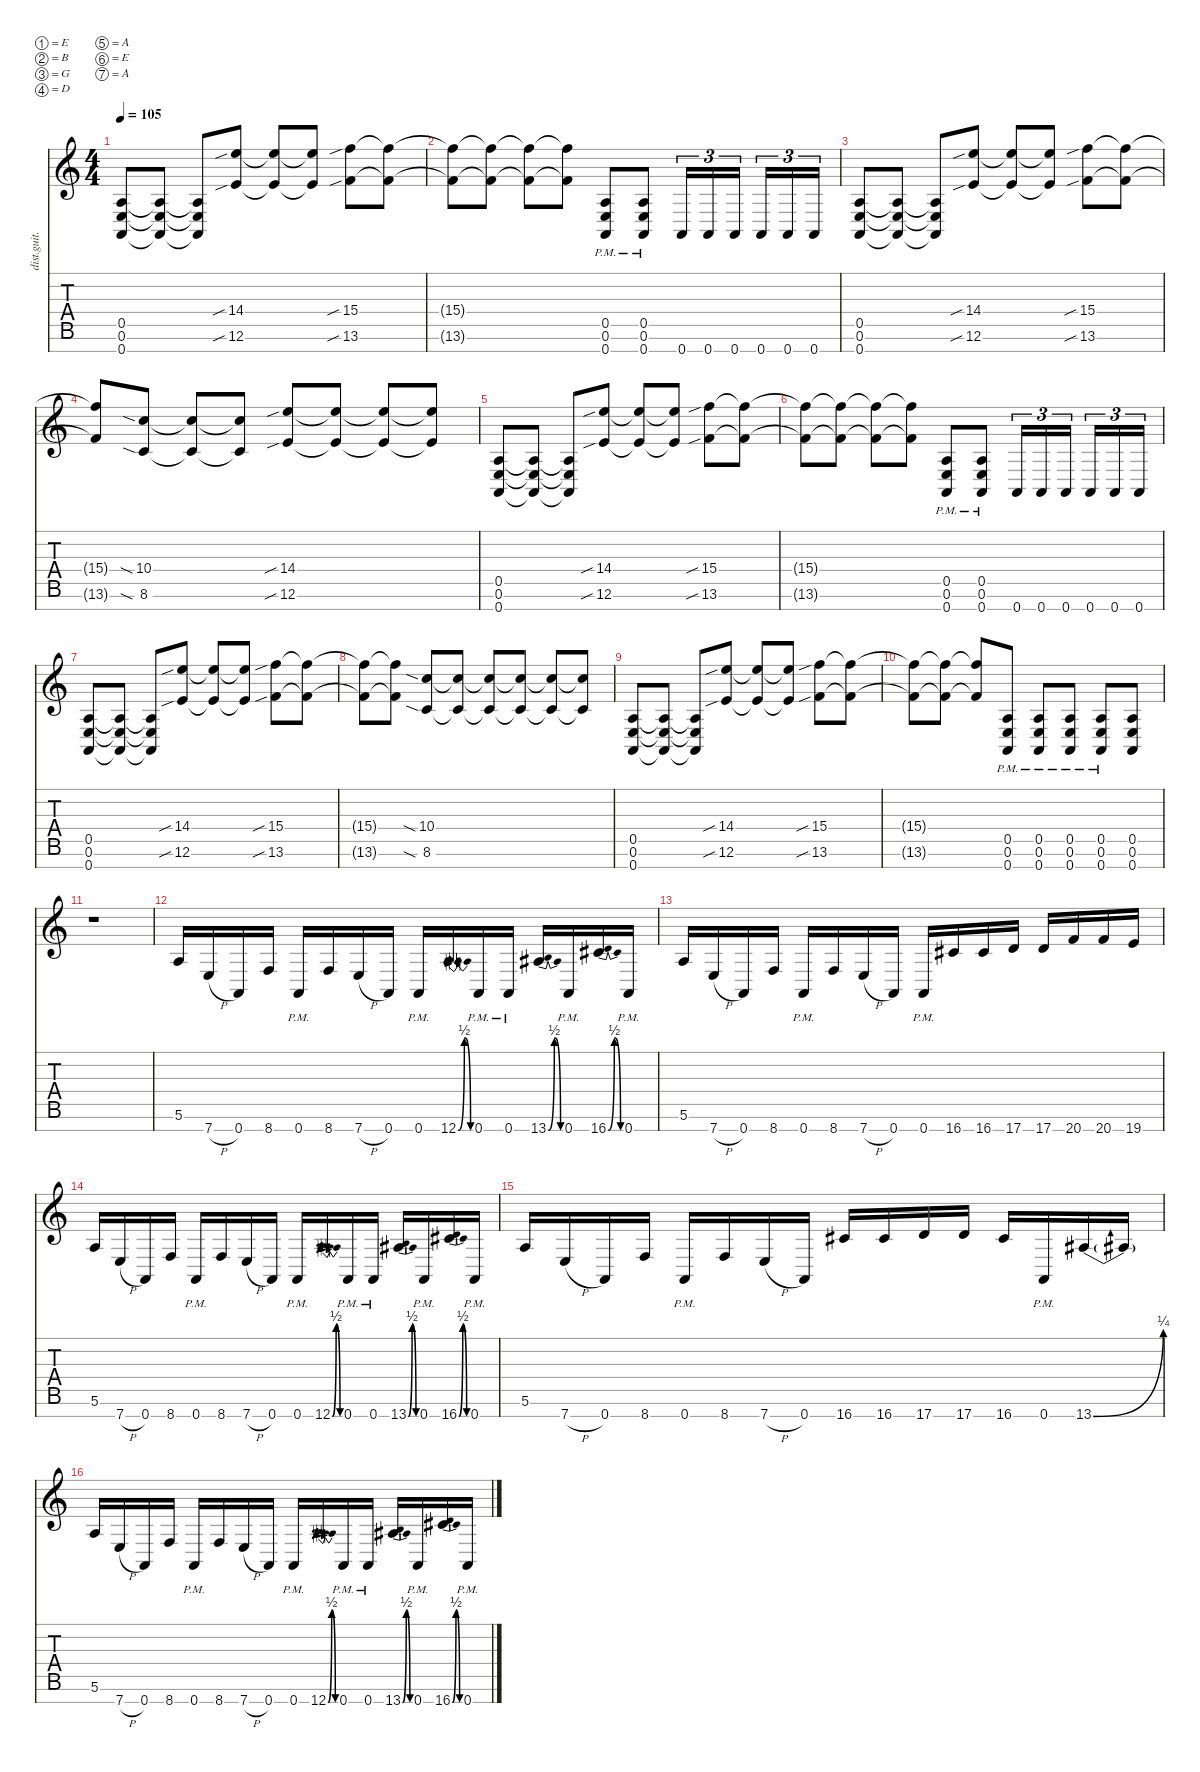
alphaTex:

\defaultSystemsLayout 4
\hideDynamics
\bracketExtendMode nobrackets
\otherSystemsTrackNameOrientation horizontal
\track ("riff" "dist.guit.") {instrument distortionguitar}
\staff {score tabs}
\tuning (E4 B3 G3 D3 A2 E2 A1)
\ts (4 4)
\tempo 105
\clef g2
\ks c
(0.7 0.6 0.5).8{dy mf instrument distortionguitar beam Up} (0.7{t} 0.6{t} 0.5{t}).8{beam Up} (0.7{t} 0.6{t} 0.5{t}).8{beam Up} (12.6{sib} 14.4{sib}).8{beam Up} (12.6{t} 14.4{t}).8{beam Up} (12.6{t} 14.4{t}).8{beam Up} (13.6{sib} 15.4{sib}).8{beam Down} (13.6{t} 15.4{t}).8{beam Down} |
(13.6{t} 15.4{t}).8{beam Down} (13.6{t} 15.4{t}).8{beam Down} (13.6{t} 15.4{t}).8{beam Down} (13.6{t} 15.4{t}).8{beam Down} (0.7{pm} 0.6{pm} 0.5{pm}).8{beam Up} (0.5{pm} 0.6{pm} 0.7{pm}).8{beam Up} 0.7.16{tu (3 2) beam Up} 0.7.16{tu (3 2) beam Up} 0.7.16{tu (3 2) beam Up} 0.7.16{tu (3 2) beam Up} 0.7.16{tu (3 2) beam Up} 0.7.16{tu (3 2) beam Up} |
(0.7 0.6 0.5).8{beam Up} (0.7{t} 0.6{t} 0.5{t}).8{beam Up} (0.7{t} 0.6{t} 0.5{t}).8{beam Up} (12.6{sib} 14.4{sib}).8{beam Up} (12.6{t} 14.4{t}).8{beam Up} (12.6{t} 14.4{t}).8{beam Up} (13.6{sib} 15.4{sib}).8{beam Down} (13.6{t} 15.4{t}).8{beam Down} |
(13.6{t} 15.4{t}).8{beam Up} (8.6{sia} 10.4{sia}).8{beam Up} (8.6{t} 10.4{t}).8{beam Up} (8.6{t} 10.4{t}).8{beam Up} (12.6{sib} 14.4{sib}).8{beam Up} (12.6{t} 14.4{t}).8{beam Up} (12.6{t} 14.4{t}).8{beam Up} (12.6{t} 14.4{t}).8{beam Up} |
(0.7 0.6 0.5).8{beam Up} (0.7{t} 0.6{t} 0.5{t}).8{beam Up} (0.7{t} 0.6{t} 0.5{t}).8{beam Up} (12.6{sib} 14.4{sib}).8{beam Up} (12.6{t} 14.4{t}).8{beam Up} (12.6{t} 14.4{t}).8{beam Up} (13.6{sib} 15.4{sib}).8{beam Down} (13.6{t} 15.4{t}).8{beam Down} |
(13.6{t} 15.4{t}).8{beam Down} (13.6{t} 15.4{t}).8{beam Down} (13.6{t} 15.4{t}).8{beam Down} (13.6{t} 15.4{t}).8{beam Down} (0.7{pm} 0.6{pm} 0.5{pm}).8{beam Up} (0.5{pm} 0.6{pm} 0.7{pm}).8{beam Up} 0.7.16{tu (3 2) beam Up} 0.7.16{tu (3 2) beam Up} 0.7.16{tu (3 2) beam Up} 0.7.16{tu (3 2) beam Up} 0.7.16{tu (3 2) beam Up} 0.7.16{tu (3 2) beam Up} |
(0.7 0.6 0.5).8{beam Up} (0.7{t} 0.6{t} 0.5{t}).8{beam Up} (0.7{t} 0.6{t} 0.5{t}).8{beam Up} (12.6{sib} 14.4{sib}).8{beam Up} (12.6{t} 14.4{t}).8{beam Up} (12.6{t} 14.4{t}).8{beam Up} (13.6{sib} 15.4{sib}).8{beam Down} (13.6{t} 15.4{t}).8{beam Down} |
(13.6{t} 15.4{t}).8{beam Down} (13.6{t} 15.4{t}).8{beam Down} (8.6{sia} 10.4{sia}).8{beam Up} (8.6{t} 10.4{t}).8{beam Up} (8.6{t} 10.4{t}).8{beam Up} (8.6{t} 10.4{t}).8{beam Up} (8.6{t} 10.4{t}).8{beam Up} (8.6{t} 10.4{t}).8{beam Up} |
(0.7 0.6 0.5).8{beam Up} (0.7{t} 0.6{t} 0.5{t}).8{beam Up} (0.7{t} 0.6{t} 0.5{t}).8{beam Up} (12.6{sib} 14.4{sib}).8{beam Up} (12.6{t} 14.4{t}).8{beam Up} (12.6{t} 14.4{t}).8{beam Up} (13.6{sib} 15.4{sib}).8{beam Down} (13.6{t} 15.4{t}).8{beam Down} |
(13.6{t} 15.4{t}).8{beam Down} (13.6{t} 15.4{t}).8{beam Down} (13.6{t} 15.4{t}).8{beam Up} (0.6{pm} 0.7{pm} 0.5{pm}).8{beam Up} (0.7{pm} 0.6{pm} 0.5{pm}).8{beam Up} (0.5{pm} 0.6{pm} 0.7{pm}).8{beam Up} (0.7{pm} 0.6{pm} 0.5{pm}).8{beam Up} (0.5 0.6 0.7).8{beam Up} |
r.1{beam Down} |
5.6.16{beam Up} 7.7{h}.16{beam Up} 0.7.16{beam Up} 8.7.16{beam Up} 0.7{pm}.16{beam Up} 8.7.16{beam Up} 7.7{h}.16{beam Up} 0.7.16{beam Up} 0.7{pm}.16{beam Up} 12.7{be (bendrelease 0 0 10.2 2 20.4 2 30 0)}.16{beam Up} 0.7{pm}.16{beam Up} 0.7{pm}.16{beam Up} 13.7{be (bendrelease 0 0 9 2 20.4 2 30 0) acc #}.16{beam Up} 0.7{pm}.16{beam Up} 16.7{be (bendrelease 0 0 8.4 2 20.4 2 30 0) acc #}.16{beam Up} 0.7{pm}.16{beam Up} |
5.6.16{beam Up} 7.7{h}.16{beam Up} 0.7.16{beam Up} 8.7.16{beam Up} 0.7{pm}.16{beam Up} 8.7.16{beam Up} 7.7{h}.16{beam Up} 0.7.16{beam Up} 0.7{pm}.16{beam Up} 16.7{acc #}.16{beam Up} 16.7{acc #}.16{beam Up} 17.7.16{beam Up} 17.7.16{beam Up} 20.7.16{beam Up} 20.7.16{beam Up} 19.7.16{beam Up} |
5.6.16{beam Up} 7.7{h}.16{beam Up} 0.7.16{beam Up} 8.7.16{beam Up} 0.7{pm}.16{beam Up} 8.7.16{beam Up} 7.7{h}.16{beam Up} 0.7.16{beam Up} 0.7{pm}.16{beam Up} 12.7{be (bendrelease 0 0 10.2 2 20.4 2 30 0)}.16{beam Up} 0.7{pm}.16{beam Up} 0.7{pm}.16{beam Up} 13.7{be (bendrelease 0 0 9 2 20.4 2 30 0) acc #}.16{beam Up} 0.7{pm}.16{beam Up} 16.7{be (bendrelease 0 0 8.4 2 20.4 2 30 0) acc #}.16{beam Up} 0.7{pm}.16{beam Up} |
5.6.16{beam Up} 7.7{h}.16{beam Up} 0.7.16{beam Up} 8.7.16{beam Up} 0.7{pm}.16{beam Up} 8.7.16{beam Up} 7.7{h}.16{beam Up} 0.7.16{beam Up} 16.7{acc #}.16{beam Up} 16.7{acc #}.16{beam Up} 17.7.16{beam Up} 17.7.16{beam Up} 16.7{acc #}.16{beam Up} 0.7{pm}.16{beam Up} 13.7{be (bend 0 0 14.399999999999999 1) acc #}.16{beam Up} 13.7{t acc #}.16{beam Up} |
5.6.16{beam Up} 7.7{h}.16{beam Up} 0.7.16{beam Up} 8.7.16{beam Up} 0.7{pm}.16{beam Up} 8.7.16{beam Up} 7.7{h}.16{beam Up} 0.7.16{beam Up} 0.7{pm}.16{beam Up} 12.7{be (bendrelease 0 0 10.2 2 20.4 2 30 0)}.16{beam Up} 0.7{pm}.16{beam Up} 0.7{pm}.16{beam Up} 13.7{be (bendrelease 0 0 9 2 20.4 2 30 0) acc #}.16{beam Up} 0.7{pm}.16{beam Up} 16.7{be (bendrelease 0 0 8.4 2 20.4 2 30 0) acc #}.16{beam Up} 0.7{pm}.16{beam Up}
